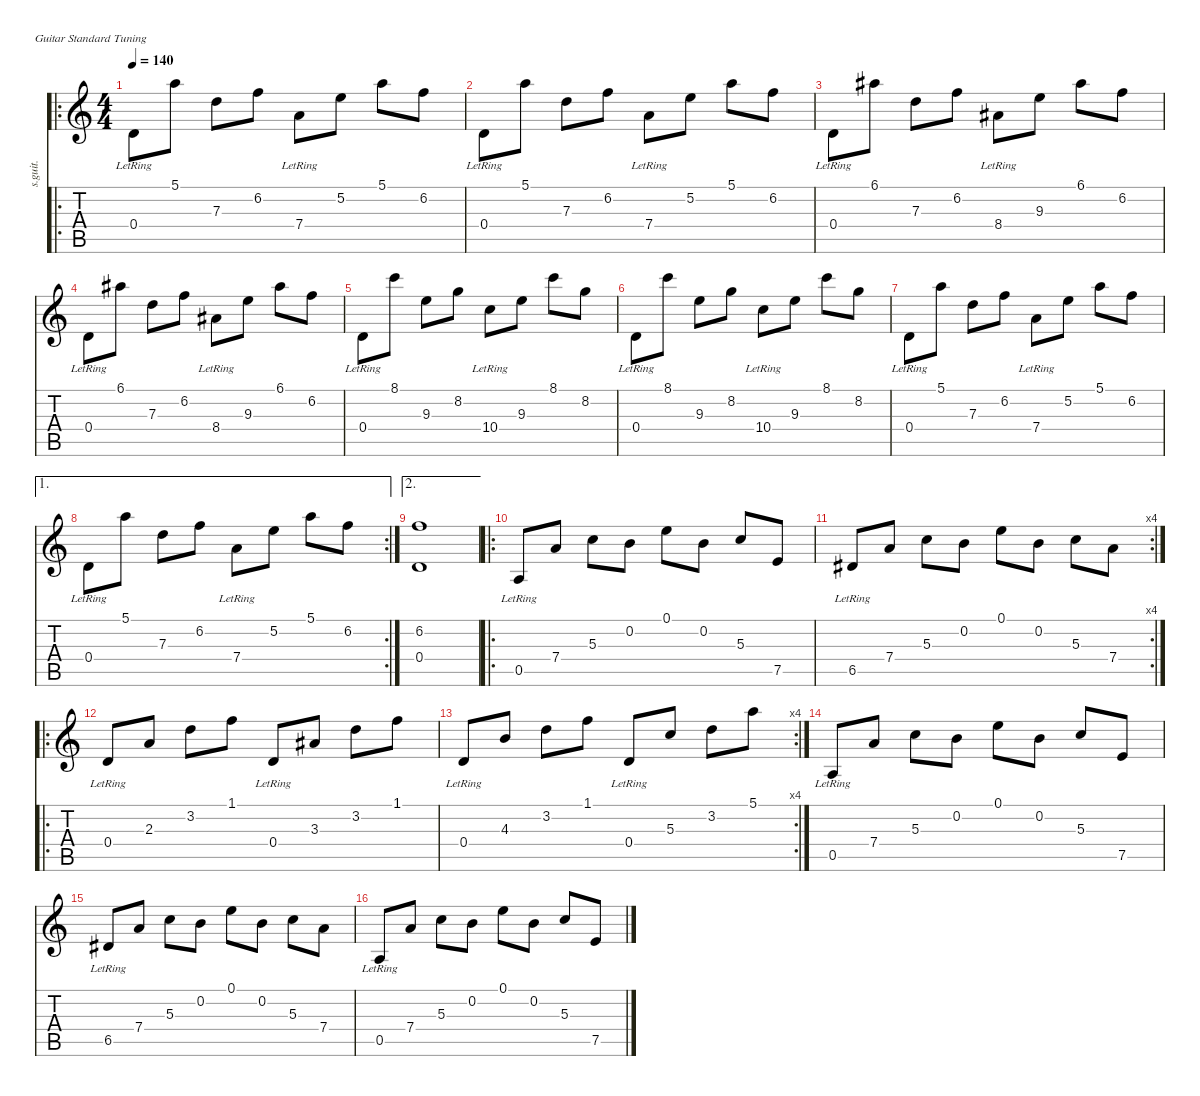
\defaultSystemsLayout 4
\hideDynamics
\bracketExtendMode nobrackets
\otherSystemsTrackNameOrientation horizontal
\track ("Gtr. I" "s.guit.") {defaultSystemsLayout 8 instrument acousticguitarsteel}
\staff {score tabs}
\tuning (E4 B3 G3 D3 A2 E2)
\ro
\ts (4 4)
\beaming (8 2 2 2 2)
\tempo 140
\clef g2
\ks c
0.4{lr}.8{dy f instrument acousticguitarsteel beam Down} 5.1.8{beam Down} 7.3.8{beam Down} 6.2.8{beam Down} 7.4{lr}.8{beam Down} 5.2.8{beam Down} 5.1.8{beam Down} 6.2.8{beam Down} |
0.4{lr}.8{beam Down} 5.1.8{beam Down} 7.3.8{beam Down} 6.2.8{beam Down} 7.4{lr}.8{beam Down} 5.2.8{beam Down} 5.1.8{beam Down} 6.2.8{beam Down} |
0.4{lr}.8{beam Down} 6.1{acc #}.8{beam Down} 7.3.8{beam Down} 6.2.8{beam Down} 8.4{lr acc #}.8{beam Down} 9.3.8{beam Down} 6.1{acc #}.8{beam Down} 6.2.8{beam Down} |
0.4{lr}.8{beam Down} 6.1{acc #}.8{beam Down} 7.3.8{beam Down} 6.2.8{beam Down} 8.4{lr acc #}.8{beam Down} 9.3.8{beam Down} 6.1{acc #}.8{beam Down} 6.2.8{beam Down} |
0.4{lr}.8{beam Down} 8.1.8{beam Down} 9.3.8{beam Down} 8.2.8{beam Down} 10.4{lr}.8{beam Down} 9.3.8{beam Down} 8.1.8{beam Down} 8.2.8{beam Down} |
0.4{lr}.8{beam Down} 8.1.8{beam Down} 9.3.8{beam Down} 8.2.8{beam Down} 10.4{lr}.8{beam Down} 9.3.8{beam Down} 8.1.8{beam Down} 8.2.8{beam Down} |
0.4{lr}.8{beam Down} 5.1.8{beam Down} 7.3.8{beam Down} 6.2.8{beam Down} 7.4{lr}.8{beam Down} 5.2.8{beam Down} 5.1.8{beam Down} 6.2.8{beam Down} |
\ae 1
\rc 2
0.4{lr}.8{beam Down} 5.1.8{beam Down} 7.3.8{beam Down} 6.2.8{beam Down} 7.4{lr}.8{beam Down} 5.2.8{beam Down} 5.1.8{beam Down} 6.2.8{beam Down} |
\ae 2
(6.2 0.4).1{beam Up} |
\ro
0.5{lr}.8{beam Up} 7.4.8{beam Up} 5.3.8{beam Down} 0.2.8{beam Down} 0.1.8{beam Down} 0.2.8{beam Down} 5.3.8{beam Up} 7.5.8{beam Up} |
\rc 4
6.5{lr acc #}.8{beam Up} 7.4.8{beam Up} 5.3.8{beam Down} 0.2.8{beam Down} 0.1.8{beam Down} 0.2.8{beam Down} 5.3.8{beam Down} 7.4.8{beam Down} |
\ro
0.4{lr}.8{beam Up} 2.3.8{beam Up} 3.2.8{beam Down} 1.1.8{beam Down} 0.4{lr}.8{beam Up} 3.3{acc #}.8{beam Up} 3.2.8{beam Down} 1.1.8{beam Down} |
\rc 4
0.4{lr}.8{beam Up} 4.3.8{beam Up} 3.2.8{beam Down} 1.1.8{beam Down} 0.4{lr}.8{beam Up} 5.3.8{beam Up} 3.2.8{beam Down} 5.1.8{beam Down} |
0.5{lr}.8{beam Up} 7.4.8{beam Up} 5.3.8{beam Down} 0.2.8{beam Down} 0.1.8{beam Down} 0.2.8{beam Down} 5.3.8{beam Up} 7.5.8{beam Up} |
6.5{lr acc #}.8{beam Up} 7.4.8{beam Up} 5.3.8{beam Down} 0.2.8{beam Down} 0.1.8{beam Down} 0.2.8{beam Down} 5.3.8{beam Down} 7.4.8{beam Down} |
0.5{lr}.8{beam Up} 7.4.8{beam Up} 5.3.8{beam Down} 0.2.8{beam Down} 0.1.8{beam Down} 0.2.8{beam Down} 5.3.8{beam Up} 7.5.8{beam Up}
